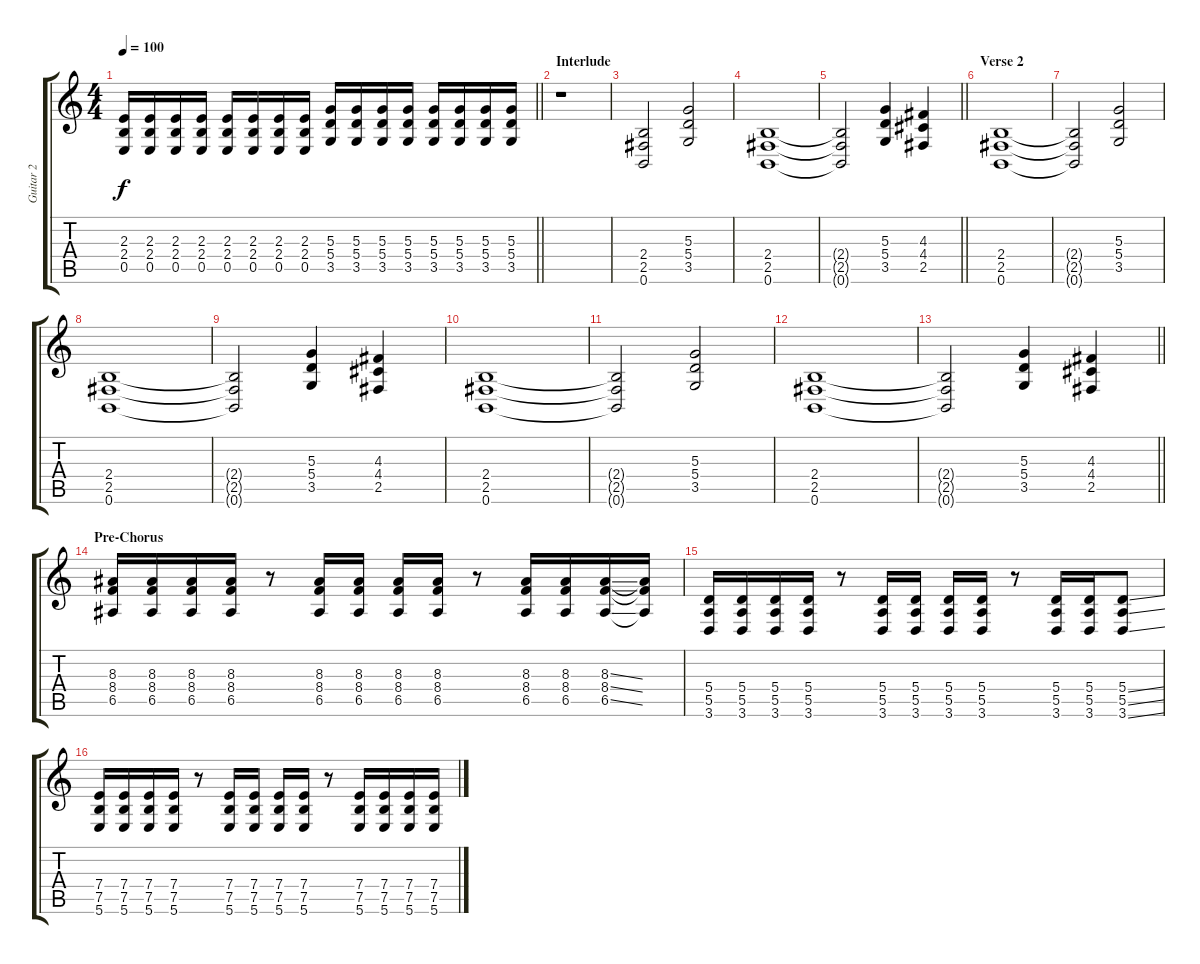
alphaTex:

\track ("Guitar 2" "Guitar 2") {instrument distortionguitar}
\staff {score tabs}
\tuning (B3 Gb3 D3 A2 E2 B1) {hide}
\ts (4 4)
\tempo 100
\clef g2
\barLineRight lightlight
\ks c
(2.3 2.4 0.5).16{dy f} (2.3 2.4 0.5).16 (2.3 2.4 0.5).16 (2.3 2.4 0.5).16 (2.3 2.4 0.5).16 (2.3 2.4 0.5).16 (2.3 2.4 0.5).16 (2.3 2.4 0.5).16 (5.3 5.4 3.5).16 (5.3 5.4 3.5).16 (5.3 5.4 3.5).16 (5.3 5.4 3.5).16 (5.3 5.4 3.5).16 (5.3 5.4 3.5).16 (5.3 5.4 3.5).16 (5.3 5.4 3.5).16 |
\section ("" "Interlude")
r.1 |
(2.4 2.5 0.6).2 (5.3 5.4 3.5).2 |
(2.4 2.5 0.6).1 |
\barLineRight lightlight
(2.4{t} 2.5{t} 0.6{t}).2 (5.3 5.4 3.5).4 (4.3 4.4 2.5).4 |
\section ("" "Verse 2")
(2.4 2.5 0.6).1 |
(2.4{t} 2.5{t} 0.6{t}).2 (5.3 5.4 3.5).2 |
(2.4 2.5 0.6).1 |
(2.4{t} 2.5{t} 0.6{t}).2 (5.3 5.4 3.5).4 (4.3 4.4 2.5).4 |
(2.4 2.5 0.6).1 |
(2.4{t} 2.5{t} 0.6{t}).2 (5.3 5.4 3.5).2 |
(2.4 2.5 0.6).1 |
\barLineRight lightlight
(2.4{t} 2.5{t} 0.6{t}).2 (5.3 5.4 3.5).4 (4.3 4.4 2.5).4 |
\section ("" "Pre-Chorus")
(8.3 8.4 6.5).16 (8.3 8.4 6.5).16 (8.3 8.4 6.5).16 (8.3 8.4 6.5).16 r.8 (8.3 8.4 6.5).16 (8.3 8.4 6.5).16 (8.3 8.4 6.5).16 (8.3 8.4 6.5).16 r.8 (8.3 8.4 6.5).16 (8.3 8.4 6.5).16 (8.3{ss} 8.4{ss} 6.5{ss}).16 (8.3{t} 8.4{t} 6.5{t}).16 |
(5.4 5.5 3.6).16 (5.4 5.5 3.6).16 (5.4 5.5 3.6).16 (5.4 5.5 3.6).16 r.8 (5.4 5.5 3.6).16 (5.4 5.5 3.6).16 (5.4 5.5 3.6).16 (5.4 5.5 3.6).16 r.8 (5.4 5.5 3.6).16 (5.4 5.5 3.6).16 (5.4{ss} 5.5{ss} 3.6{ss}).8 |
(7.4 7.5 5.6).16 (7.4 7.5 5.6).16 (7.4 7.5 5.6).16 (7.4 7.5 5.6).16 r.8 (7.4 7.5 5.6).16 (7.4 7.5 5.6).16 (7.4 7.5 5.6).16 (7.4 7.5 5.6).16 r.8 (7.4 7.5 5.6).16 (7.4 7.5 5.6).16 (7.4 7.5 5.6).16 (7.4 7.5 5.6).16
